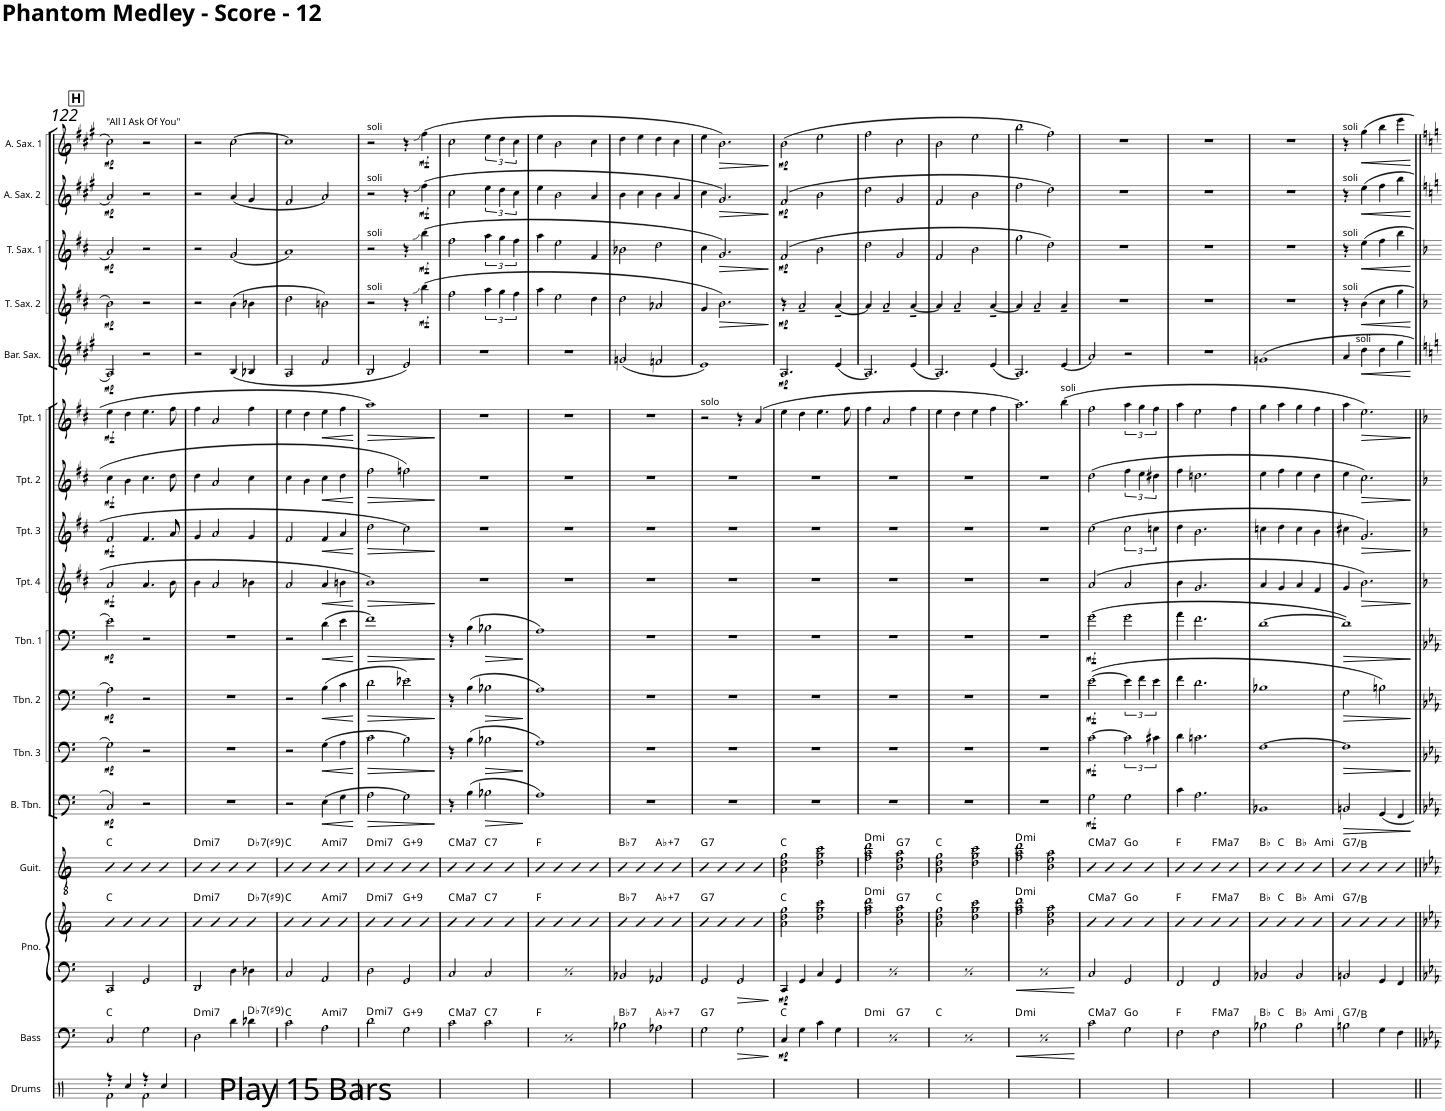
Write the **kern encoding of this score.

**kern	**kern	**dynam	**harte	**kern	**kern	**dynam	**harte	**kern	**harte	**kern	**dynam	**kern	**dynam	**kern	**dynam	**kern	**dynam	**kern	**dynam	**kern	**dynam	**kern	**dynam	**kern	**dynam	**kern	**dynam	**kern	**dynam	**kern	**dynam	**kern	**dynam	**kern	**dynam
*part17	*part16	*part16	*part16	*part15	*part15	*part15	*part15	*part14	*part14	*part13	*part13	*part12	*part12	*part11	*part11	*part10	*part10	*part9	*part9	*part8	*part8	*part7	*part7	*part6	*part6	*part5	*part5	*part4	*part4	*part3	*part3	*part2	*part2	*part1	*part1
*staff18	*staff17	*staff17	*	*staff16	*staff15	*staff15/16	*	*staff14	*	*staff13	*staff13	*staff12	*staff12	*staff11	*staff11	*staff10	*staff10	*staff9	*staff9	*staff8	*staff8	*staff7	*staff7	*staff6	*staff6	*staff5	*staff5	*staff4	*staff4	*staff3	*staff3	*staff2	*staff2	*staff1	*staff1
*I"Drums	*I"Bass	*	*	*I"Piano	*	*	*	*I"Guitar	*	*I"Bass Bone	*	*I"Trombone 3	*	*I"Trombone 2	*	*I"Trombone 1	*	*I"Trumpet 4	*	*I"Trumpet 3	*	*I"Trumpet 2	*	*I"Trumpet 1	*	*I"Bari Sax	*	*I"Tenor Sax 2	*	*I"Tenor Sax 1	*	*I"Alto Sax 2	*	*I"Alto Sax 1	*
*I'Drums	*I'Bass	*	*	*I'Pno.	*	*	*	*I'Guit.	*	*	*	*I'Tbn. 3	*	*I'Tbn. 2	*	*I'Tbn. 1	*	*I'Tpt. 4	*	*I'Tpt. 3	*	*I'Tpt. 2	*	*I'Tpt. 1	*	*I'Bar. Sax.	*	*I'T. Sax. 2	*	*I'T. Sax. 1	*	*I'A. Sax. 2	*	*I'A. Sax. 1	*
!!LO:PB:g=z
*clefX	*clefF4	*	*	*clefF4	*clefG2	*	*	*clefGv2	*	*clefF4	*	*clefF4	*	*clefF4	*	*clefF4	*	*clefG2	*	*clefG2	*	*clefG2	*	*clefG2	*	*clefG2	*	*clefG2	*	*clefG2	*	*clefG2	*	*clefG2	*
*	*Trd7c12	*	*	*	*	*	*	*	*	*	*	*	*	*	*	*	*	*Trd1c2	*	*Trd1c2	*	*Trd1c2	*	*Trd1c2	*	*Trd12c21	*	*Trd8c14	*	*Trd8c14	*	*Trd5c9	*	*Trd5c9	*
*k[]	*k[]	*	*	*k[]	*k[]	*	*	*k[]	*	*k[]	*	*k[]	*	*k[]	*	*k[]	*	*k[f#c#]	*	*k[f#c#]	*	*k[f#c#]	*	*k[f#c#]	*	*k[f#c#g#]	*	*k[f#c#]	*	*k[f#c#]	*	*k[f#c#g#]	*	*k[f#c#g#]	*
*M4/4	*M4/4	*	*	*M4/4	*M4/4	*	*	*M4/4	*	*M4/4	*	*M4/4	*	*M4/4	*	*M4/4	*	*M4/4	*	*M4/4	*	*M4/4	*	*M4/4	*	*M4/4	*	*M4/4	*	*M4/4	*	*M4/4	*	*M4/4	*
=122	=122	=122	=122	=122	=122	=122	=122	=122	=122	=122	=122	=122	=122	=122	=122	=122	=122	=122	=122	=122	=122	=122	=122	=122	=122	=122	=122	=122	=122	=122	=122	=122	=122	=122	=122
*^	*	*	*	*	*	*	*	*	*	*	*	*	*	*	*	*	*	*	*	*	*	*	*	*	*	*	*	*	*	*	*	*	*	*	*
!	!	!	!	!	!	!	!	!	!	!	!	!LO:DY:b	!	!LO:DY:b	!	!LO:DY:b	!	!LO:DY:b	!	!LO:DY:b	!	!LO:DY:b	!	!LO:DY:b	!	!LO:DY:b	!	!LO:DY:b	!	!LO:DY:b	!	!LO:DY:b	!	!LO:DY:b	!	!LO:DY:b
4r	2Rf\	2C/	.	C:maj	2CC/	4b	.	C:maj	4B	C:maj	2C/	mp	2G\	mp	2A\	mp	2e\	mp	2a/	mf	2f#/	mf	4cc#\	mf	4ee\	mf	2A/	mp	2b\	mp	2a/	mp	2a/	mp	2cc#\	mp
4Rcc/	.	.	.	.	.	4b	.	.	4B	.	.	.	.	.	.	.	.	.	.	.	.	.	4b\	.	4dd\	.	.	.	.	.	.	.	.	.	.	.
4r	2Rf\	2G\	.	.	2GG/	4b	.	.	4B	.	2r	.	2r	.	2r	.	2r	.	4.a/	.	4.f#/	.	4.cc#\	.	4.ee\	.	2r	.	2r	.	2r	.	2r	.	2r	.
4Rcc/	.	.	.	.	.	4b	.	.	4B	.	.	.	.	.	.	.	.	.	.	.	.	.	.	.	.	.	.	.	.	.	.	.	.	.	.	.
.	.	.	.	.	.	.	.	.	.	.	.	.	.	.	.	.	.	.	8b\	.	8a/	.	8dd\	.	8ff#\	.	.	.	.	.	.	.	.	.	.	.
*v	*v	*	*	*	*	*	*	*	*	*	*	*	*	*	*	*	*	*	*	*	*	*	*	*	*	*	*	*	*	*	*	*	*	*	*	*
=123	=123	=123	=123	=123	=123	=123	=123	=123	=123	=123	=123	=123	=123	=123	=123	=123	=123	=123	=123	=123	=123	=123	=123	=123	=123	=123	=123	=123	=123	=123	=123	=123	=123	=123	=123
!LO:TX:a:t=Play 15 Bars	!	!	!LO:H:kt=mi7	!	!	!	!LO:H:kt=mi7	!	!LO:H:kt=mi7	!	!	!	!	!	!	!	!	!	!	!	!	!	!	!	!	!	!	!	!	!	!	!	!	!	!
1ryy	2D\	.	D:min7	2DD/	4b	.	D:min7	4B	D:min7	1r	.	1r	.	1r	.	1r	.	4b\	.	4g/	.	4dd\	.	4ff#\	.	2r	.	2r	.	2r	.	2r	.	2r	.
.	.	.	.	.	4b	.	.	4B	.	.	.	.	.	.	.	.	.	2a/	.	2a/	.	2a/	.	2a/	.	.	.	.	.	.	.	.	.	.	.
.	4d\	.	.	4D\	4b	.	.	4B	.	.	.	.	.	.	.	.	.	.	.	.	.	.	.	.	.	(4B/	.	(4b\	.	(2g/	.	(4a/	.	[2cc#\	.
!	!	!	!LO:H:kt=7	!	!	!	!LO:H:kt=7	!	!LO:H:kt=7	!	!	!	!	!	!	!	!	!	!	!	!	!	!	!	!	!	!	!	!	!	!	!	!	!	!
.	4d-X\	.	Db:7(#9)	4D-X\	4b	.	Db:7(#9)	4B	Db:7(#9)	.	.	.	.	.	.	.	.	4b-X\	.	4g/	.	4cc#\	.	4ff#\	.	4B-X/	.	4b-X\	.	.	.	4g#/	.	.	.
=124	=124	=124	=124	=124	=124	=124	=124	=124	=124	=124	=124	=124	=124	=124	=124	=124	=124	=124	=124	=124	=124	=124	=124	=124	=124	=124	=124	=124	=124	=124	=124	=124	=124	=124	=124
1ryy	2c\	.	C:maj	2C/	4b	.	C:maj	4B	C:maj	2r	.	2r	.	2r	.	2r	.	2a/	.	2f#/	.	4cc#\	.	4ee\	.	2A/	.	2dd\	.	1a)	.	2f#/	.	1cc#]	.
.	.	.	.	.	4b	.	.	4B	.	.	.	.	.	.	.	.	.	.	.	.	.	4b\	.	4dd\	.	.	.	.	.	.	.	.	.	.	.
!	!	!	!LO:H:kt=mi7	!	!	!	!LO:H:kt=mi7	!	!LO:H:kt=mi7	!	!LO:HP:b	!	!LO:HP:b	!	!LO:HP:b	!	!LO:HP:b	!	!LO:HP:b	!	!LO:HP:b	!	!LO:HP:b	!	!LO:HP:b	!	!	!	!	!	!	!	!	!	!
.	2A\	.	A:min7	2AA/	4b	.	A:min7	4B	A:min7	(4E\	<	(4G\	<	(4B\	<	(4d\	<	4a/	<	4f#/	<	4cc#\	<	4ee\	<	2f#/	.	2bn\)	.	.	.	2a/)	.	.	.
.	.	.	.	.	4b	.	.	4B	.	4G\	.	4A\	.	4c\	.	4e\	.	4bn\	.	4a/	.	4dd\	.	4ff#\	.	.	.	.	.	.	.	.	.	.	.
.	.	.	.	.	.	.	.	.	.	.	[	.	[	.	[	.	[	.	[	.	[	.	[	.	[	.	.	.	.	.	.	.	.	.	.
=125	=125	=125	=125	=125	=125	=125	=125	=125	=125	=125	=125	=125	=125	=125	=125	=125	=125	=125	=125	=125	=125	=125	=125	=125	=125	=125	=125	=125	=125	=125	=125	=125	=125	=125	=125
!	!	!	!	!	!	!	!	!	!	!	!	!	!	!	!	!	!	!	!	!	!	!	!	!	!	!	!	!	!	!	!	!	!	!LO:TX:a:t=soli	!
!	!	!	!	!	!	!	!	!	!	!	!	!	!	!	!	!	!	!	!	!	!	!	!	!	!	!	!	!	!	!	!	!LO:TX:a:t=soli	!	!	!
!	!	!	!	!	!	!	!	!	!	!	!	!	!	!	!	!	!	!	!	!	!	!	!	!	!	!	!	!	!	!LO:TX:a:t=soli	!	!	!	!	!
!	!	!	!	!	!	!	!	!	!	!	!	!	!	!	!	!	!	!	!	!	!	!	!	!	!	!	!	!LO:TX:a:t=soli	!	!	!	!	!	!	!
!	!	!	!LO:H:kt=mi7	!	!	!	!LO:H:kt=mi7	!	!LO:H:kt=mi7	!	!LO:HP:b	!	!LO:HP:b	!	!LO:HP:b	!	!LO:HP:b	!	!LO:HP:b	!	!LO:HP:b	!	!LO:HP:b	!	!LO:HP:b	!	!	!	!	!	!	!	!	!	!
1ryy	2d\	.	D:min7	2D\	4b	.	D:min7	4B	D:min7	2A\	>	2c\	>	2d\	>	1f)	>	1b	>	2dd\	>	2ff#\	>	1aa	>	2B/	.	2r	.	2r	.	2r	.	2r	.
.	.	.	.	.	4b	.	.	4B	.	.	.	.	.	.	.	.	.	.	.	.	.	.	.	.	.	.	.	.	.	.	.	.	.	.	.
!	!	!	!LO:H:kt=7	!	!	!	!LO:H:kt=7	!	!LO:H:kt=7	!	!	!	!	!	!	!	!	!	!	!	!	!	!	!	!	!	!	!	!	!	!	!	!	!	!
.	2G\	.	G:aug(b7,9)	2GG/	4b	.	G:aug(b7,9)	4B	G:aug(b7,9)	2G\)	.	2B\)	.	2e-X\)	.	.	.	.	.	2cc#\	.	2ffn\	.	.	.	2e/)	.	4r	.	4r	.	4r	.	4r	.
!	!	!	!	!	!	!	!	!	!	!	!	!	!	!	!	!	!	!	!	!	!	!	!	!	!	!	!	!	!LO:DY:b	!	!LO:DY:b	!	!LO:DY:b	!	!LO:DY:b
.	.	.	.	.	4b	.	.	4B	.	.	.	.	.	.	.	.	.	.	.	.	.	.	.	.	.	.	.	(4bb\	mf	(4bb\	mf	(4ff#\	mf	(4ff#\	mf
.	.	.	.	.	.	.	.	.	.	.	]	.	]	.	]	.	]	.	]	.	]	.	]	.	]	.	.	.	.	.	.	.	.	.	.
=126	=126	=126	=126	=126	=126	=126	=126	=126	=126	=126	=126	=126	=126	=126	=126	=126	=126	=126	=126	=126	=126	=126	=126	=126	=126	=126	=126	=126	=126	=126	=126	=126	=126	=126	=126
!	!	!	!LO:H:kt=Ma7	!	!	!	!LO:H:kt=Ma7	!	!LO:H:kt=Ma7	!	!	!	!	!	!	!	!	!	!	!	!	!	!	!	!	!	!	!	!	!	!	!	!	!	!
1ryy	2c\	.	C:maj7	2C/	4b	.	C:maj7	4B	C:maj7	4r	.	4r	.	4r	.	4r	.	1r	.	1r	.	1r	.	1r	.	1r	.	2ff#\	.	2ff#\	.	2cc#\	.	2cc#\	.
.	.	.	.	.	4b	.	.	4B	.	(4B\	.	(4B\	.	(4B\	.	(4B\	.	.	.	.	.	.	.	.	.	.	.	.	.	.	.	.	.	.	.
!	!	!	!LO:H:kt=7	!	!	!	!LO:H:kt=7	!	!LO:H:kt=7	!	!LO:HP:b	!	!LO:HP:b	!	!LO:HP:b	!	!LO:HP:b	!	!	!	!	!	!	!	!	!	!	!	!	!	!	!	!	!	!
.	2c\	.	C:7	2C/	4bn	.	C:7	4Bn	C:7	2B-X\	>	2B-X\	>	2B-X\	>	2B-X\	>	.	.	.	.	.	.	.	.	.	.	6aa\	.	6aa\	.	6ee\	.	6ee\	.
.	.	.	.	.	.	.	.	.	.	.	.	.	.	.	.	.	.	.	.	.	.	.	.	.	.	.	.	6gg\	.	6gg\	.	6dd\	.	6dd\	.
.	.	.	.	.	4b	.	.	4B	.	.	.	.	.	.	.	.	.	.	.	.	.	.	.	.	.	.	.	.	.	.	.	.	.	.	.
.	.	.	.	.	.	.	.	.	.	.	.	.	.	.	.	.	.	.	.	.	.	.	.	.	.	.	.	6ff#\	.	6ff#\	.	6cc#\	.	6cc#\	.
.	.	.	.	.	.	.	.	.	.	.	]	.	]	.	]	.	]	.	.	.	.	.	.	.	.	.	.	.	.	.	.	.	.	.	.
=127	=127	=127	=127	=127	=127	=127	=127	=127	=127	=127	=127	=127	=127	=127	=127	=127	=127	=127	=127	=127	=127	=127	=127	=127	=127	=127	=127	=127	=127	=127	=127	=127	=127	=127	=127
!	!	!	!LO:H:kt=Ma7	!	!	!	!	!	!	!	!	!	!	!	!	!	!	!	!	!	!	!	!	!	!	!	!	!	!	!	!	!	!	!	!
1ryy	2c\	.	C:maj7	2C/	4b	.	F:maj	4B	F:maj	1A)	.	1A)	.	1A)	.	1A)	.	1r	.	1r	.	1r	.	1r	.	1r	.	4aa\	.	4aa\	.	4ee\	.	4ee\	.
.	.	.	.	.	4b	.	.	4B	.	.	.	.	.	.	.	.	.	.	.	.	.	.	.	.	.	.	.	2ee\	.	2ee\	.	2b\	.	2b\	.
!	!	!	!LO:H:kt=7	!	!	!	!	!	!	!	!	!	!	!	!	!	!	!	!	!	!	!	!	!	!	!	!	!	!	!	!	!	!	!	!
.	2c\	.	C:7	2C/	4b	.	.	4B	.	.	.	.	.	.	.	.	.	.	.	.	.	.	.	.	.	.	.	.	.	.	.	.	.	.	.
.	.	.	.	.	4b	.	.	4B	.	.	.	.	.	.	.	.	.	.	.	.	.	.	.	.	.	.	.	4dd\	.	4f#/	.	4a/	.	4cc#\	.
=128	=128	=128	=128	=128	=128	=128	=128	=128	=128	=128	=128	=128	=128	=128	=128	=128	=128	=128	=128	=128	=128	=128	=128	=128	=128	=128	=128	=128	=128	=128	=128	=128	=128	=128	=128
!	!	!	!LO:H:kt=7	!	!	!	!LO:H:kt=7	!	!LO:H:kt=7	!	!	!	!	!	!	!	!	!	!	!	!	!	!	!	!	!	!	!	!	!	!	!	!	!	!
1ryy	2B-X\	.	Bb:7	2BB-X/	4bn	.	Bb:7	4Bn	Bb:7	1r	.	1r	.	1r	.	1r	.	1r	.	1r	.	1r	.	1r	.	(2gn/	.	2dd\	.	2b-X\	.	4b\	.	4dd\	.
.	.	.	.	.	4b	.	.	4B	.	.	.	.	.	.	.	.	.	.	.	.	.	.	.	.	.	.	.	.	.	.	.	4cc#\	.	4ee\	.
!	!	!	!LO:H:kt=7	!	!	!	!LO:H:kt=7	!	!LO:H:kt=7	!	!	!	!	!	!	!	!	!	!	!	!	!	!	!	!	!	!	!	!	!	!	!	!	!	!
.	2A-X\	.	Ab:aug(b7)	2AA-X/	4b	.	Ab:aug(b7)	4B	Ab:aug(b7)	.	.	.	.	.	.	.	.	.	.	.	.	.	.	.	.	2fn/	.	2a-X/	.	2dd\	.	4b\	.	4dd\	.
.	.	.	.	.	4b	.	.	4B	.	.	.	.	.	.	.	.	.	.	.	.	.	.	.	.	.	.	.	.	.	.	.	4a/	.	4cc#\	.
=129	=129	=129	=129	=129	=129	=129	=129	=129	=129	=129	=129	=129	=129	=129	=129	=129	=129	=129	=129	=129	=129	=129	=129	=129	=129	=129	=129	=129	=129	=129	=129	=129	=129	=129	=129
!	!	!	!LO:H:kt=7	!	!	!	!LO:H:kt=7	!	!LO:H:kt=7	!	!	!	!	!	!	!	!	!	!	!	!	!	!	!LO:TX:a:t=solo	!	!	!	!	!	!	!	!	!	!	!
1ryy	2G\	.	G:7	2GG/	4b	.	G:7	4B	G:7	1r	.	1r	.	1r	.	1r	.	1r	.	1r	.	1r	.	2r	.	1e)	.	4g/	.	4cc#\	.	4cc#\	.	4ee\	.
!	!	!	!	!	!	!	!	!	!	!	!	!	!	!	!	!	!	!	!	!	!	!	!	!	!	!	!	!	!LO:HP:b	!	!LO:HP:b	!	!LO:HP:b	!	!LO:HP:b
.	.	.	.	.	4b	.	.	4B	.	.	.	.	.	.	.	.	.	.	.	.	.	.	.	.	.	.	.	2.b\)	>	2.g/)	>	2.g#/)	>	2.b\)	>
!	!	!LO:HP:b	!	!	!	!	!	!	!	!	!	!	!	!	!	!	!	!	!	!	!	!	!	!	!	!	!	!	!	!	!	!	!	!	!
.	2G\	>	.	2GG/	4b	.	.	4B	.	.	.	.	.	.	.	.	.	.	.	.	.	.	.	4r	.	.	.	.	.	.	.	.	.	.	.
.	.	.	.	.	4b	.	.	4B	.	.	.	.	.	.	.	.	.	.	.	.	.	.	.	(4a/	.	.	.	.	.	.	.	.	.	.	.
.	.	]	.	.	.	.	.	.	.	.	.	.	.	.	.	.	.	.	.	.	.	.	.	.	.	.	.	.	]	.	]	.	]	.	]
=130	=130	=130	=130	=130	=130	=130	=130	=130	=130	=130	=130	=130	=130	=130	=130	=130	=130	=130	=130	=130	=130	=130	=130	=130	=130	=130	=130	=130	=130	=130	=130	=130	=130	=130	=130
!	!	!LO:DY:b	!	!	!	!LO:DY:b=2	!	!	!	!	!	!	!	!	!	!	!	!	!	!	!	!	!	!	!	!	!LO:DY:b	!	!LO:DY:b	!	!LO:DY:b	!	!LO:DY:b	!	!LO:DY:b
1ryy	4C/	mp	C:maj	4CC/	2a\ 2dd\ 2gg\	mp	C:maj	2A\ 2d\ 2g\	C:maj	1r	.	1r	.	1r	.	1r	.	1r	.	1r	.	1r	.	4ee\	.	2.A/	mp	4r	mp	(2f#/	mp	(2f#/	mp	(2b\	mp
.	4G\	.	.	4GG/	.	.	.	.	.	.	.	.	.	.	.	.	.	.	.	.	.	.	.	4dd\	.	.	.	2a~/	.	.	.	.	.	.	.
.	4c\	.	.	4C/	2dd\ 2gg\ 2ccc\	.	.	2d\ 2g\ 2cc\	.	.	.	.	.	.	.	.	.	.	.	.	.	.	.	4.ee\	.	.	.	.	.	2b\	.	2b\	.	2ee\	.
.	4G\	.	.	4GG/	.	.	.	.	.	.	.	.	.	.	.	.	.	.	.	.	.	.	.	.	.	(4e/	.	[4a~/	.	.	.	.	.	.	.
.	.	.	.	.	.	.	.	.	.	.	.	.	.	.	.	.	.	.	.	.	.	.	.	8ff#\	.	.	.	.	.	.	.	.	.	.	.
=131	=131	=131	=131	=131	=131	=131	=131	=131	=131	=131	=131	=131	=131	=131	=131	=131	=131	=131	=131	=131	=131	=131	=131	=131	=131	=131	=131	=131	=131	=131	=131	=131	=131	=131	=131
!	!	!LO:DY:b	!	!	!	!LO:DY:b=2	!LO:H:kt=mi	!	!LO:H:kt=mi	!	!	!	!	!	!	!	!	!	!	!	!	!	!	!	!	!	!	!	!	!	!	!	!	!	!
1ryy	4C/	mp	C:maj	4CC/	2ff\ 2aa\ 2ddd\	mp	D:min	2f\ 2a\ 2dd\	D:min	1r	.	1r	.	1r	.	1r	.	1r	.	1r	.	1r	.	4ff#\	.	2.A/)	.	4a/]	.	2dd\	.	2dd\	.	2ff#\	.
.	4G\	.	.	4GG/	.	.	.	.	.	.	.	.	.	.	.	.	.	.	.	.	.	.	.	2a/	.	.	.	2a~/	.	.	.	.	.	.	.
!	!	!	!	!	!	!	!LO:H:kt=7	!	!LO:H:kt=7	!	!	!	!	!	!	!	!	!	!	!	!	!	!	!	!	!	!	!	!	!	!	!	!	!	!
.	4c\	.	.	4C/	2b\ 2ee\ 2aa\	.	G:7	2B\ 2e\ 2a\	G:7	.	.	.	.	.	.	.	.	.	.	.	.	.	.	.	.	.	.	.	.	2g/	.	2g#/	.	2cc#\	.
.	4G\	.	.	4GG/	.	.	.	.	.	.	.	.	.	.	.	.	.	.	.	.	.	.	.	4ff#\	.	(4e/	.	[4a~/	.	.	.	.	.	.	.
=132	=132	=132	=132	=132	=132	=132	=132	=132	=132	=132	=132	=132	=132	=132	=132	=132	=132	=132	=132	=132	=132	=132	=132	=132	=132	=132	=132	=132	=132	=132	=132	=132	=132	=132	=132
!	!	!LO:DY:b	!	!	!	!LO:DY:b=2	!	!	!	!	!	!	!	!	!	!	!	!	!	!	!	!	!	!	!	!	!	!	!	!	!	!	!	!	!
1ryy	4C/	mp	C:maj	4CC/	2a\ 2dd\ 2gg\	mp	C:maj	2A\ 2d\ 2g\	C:maj	1r	.	1r	.	1r	.	1r	.	1r	.	1r	.	1r	.	4ee\	.	2.A/)	.	4a/]	.	2f#/	.	2f#/	.	2b\	.
.	4G\	.	.	4GG/	.	.	.	.	.	.	.	.	.	.	.	.	.	.	.	.	.	.	.	4dd\	.	.	.	2a~/	.	.	.	.	.	.	.
.	4c\	.	.	4C/	2dd\ 2gg\ 2ccc\	.	.	2d\ 2g\ 2cc\	.	.	.	.	.	.	.	.	.	.	.	.	.	.	.	4ee\	.	.	.	.	.	2b\	.	2b\	.	2ee\	.
.	4G\	.	.	4GG/	.	.	.	.	.	.	.	.	.	.	.	.	.	.	.	.	.	.	.	4ff#\	.	(4e/	.	[4a~/	.	.	.	.	.	.	.
=133	=133	=133	=133	=133	=133	=133	=133	=133	=133	=133	=133	=133	=133	=133	=133	=133	=133	=133	=133	=133	=133	=133	=133	=133	=133	=133	=133	=133	=133	=133	=133	=133	=133	=133	=133
!	!	!LO:DY:b	!	!	!	!LO:DY:b=2	!LO:H:kt=mi	!	!LO:H:kt=mi	!	!	!	!	!	!	!	!	!	!	!	!	!	!	!	!	!	!	!	!	!	!	!	!	!	!
1ryy	4C/	mp	C:maj	4CC/	2ff\ 2aa\ 2ddd\	mp	D:min	2f\ 2a\ 2dd\	D:min	1r	.	1r	.	1r	.	1r	.	1r	.	1r	.	1r	.	2.aa\)	.	2.A/)	.	4a/]	.	2gg\	.	2ff#\	.	2bb\	.
.	4G\	.	.	4GG/	.	.	.	.	.	.	.	.	.	.	.	.	.	.	.	.	.	.	.	.	.	.	.	2a~/	.	.	.	.	.	.	.
.	4c\	.	.	4C/	2b\ 2ee\ 2aa\	.	.	2B\ 2e\ 2a\	.	.	.	.	.	.	.	.	.	.	.	.	.	.	.	.	.	.	.	.	.	2dd\)	.	2dd\)	.	2ff#\)	.
!	!	!	!	!	!	!	!	!	!	!	!	!	!	!	!	!	!	!	!	!	!	!	!	!LO:TX:a:t=soli	!	!	!	!	!	!	!	!	!	!	!
.	4G\	.	.	4GG/	.	.	.	.	.	.	.	.	.	.	.	.	.	.	.	.	.	.	.	(4bb\	.	(4e/	.	4a~/	.	.	.	.	.	.	.
=134	=134	=134	=134	=134	=134	=134	=134	=134	=134	=134	=134	=134	=134	=134	=134	=134	=134	=134	=134	=134	=134	=134	=134	=134	=134	=134	=134	=134	=134	=134	=134	=134	=134	=134	=134
!	!	!	!LO:H:kt=Ma7	!	!	!	!LO:H:kt=Ma7	!	!LO:H:kt=Ma7	!	!LO:DY:b	!	!LO:DY:b	!	!LO:DY:b	!	!LO:DY:b	!	!	!	!	!	!	!	!	!	!	!	!	!	!	!	!	!	!
1ryy	2c\	.	C:maj7	2C/	4b	.	C:maj7	4f	C:maj7	2G\	mf	[2c\	mf	([2e\	mf	(2g\	mf	(2a/	.	(2cc#\	.	(2dd\	.	2ff#\	.	2a/)	.	1r	.	1r	.	1r	.	1r	.
.	.	.	.	.	4b	.	.	4f	.	.	.	.	.	.	.	.	.	.	.	.	.	.	.	.	.	.	.	.	.	.	.	.	.	.	.
.	2G\	.	G:dim	2GG/	4bn	.	G:dim	4f	G:dim	2G\	.	3c\]	.	6e\]	.	2g\	.	2a/	.	3cc#\	.	6ff#\	.	6aa\	.	2r	.	.	.	.	.	.	.	.	.
.	.	.	.	.	.	.	.	.	.	.	.	.	.	6f\	.	.	.	.	.	.	.	6ee\	.	6gg\	.	.	.	.	.	.	.	.	.	.	.
.	.	.	.	.	4b	.	.	4f	.	.	.	.	.	.	.	.	.	.	.	.	.	.	.	.	.	.	.	.	.	.	.	.	.	.	.
.	.	.	.	.	.	.	.	.	.	.	.	6c#X\	.	6e\	.	.	.	.	.	6ccn\	.	6dd#X\	.	6ff#\	.	.	.	.	.	.	.	.	.	.	.
=135	=135	=135	=135	=135	=135	=135	=135	=135	=135	=135	=135	=135	=135	=135	=135	=135	=135	=135	=135	=135	=135	=135	=135	=135	=135	=135	=135	=135	=135	=135	=135	=135	=135	=135	=135
1ryy	2F\	.	F:maj	2FF/	4b	.	F:maj	4Bn	F:maj	4c\	.	4d\	.	4f\	.	4a\	.	4b\	.	4dd\	.	4ff#\	.	4aa\	.	1r	.	1r	.	1r	.	1r	.	1r	.
.	.	.	.	.	4b	.	.	4B	.	2.A\	.	2.cn\	.	2.d\	.	2.f\	.	2.g/	.	2.b\	.	2.ddn\	.	2ee\	.	.	.	.	.	.	.	.	.	.	.
!	!	!	!LO:H:kt=Ma7	!	!	!	!LO:H:kt=Ma7	!	!LO:H:kt=Ma7	!	!	!	!	!	!	!	!	!	!	!	!	!	!	!	!	!	!	!	!	!	!	!	!	!	!
.	2F\	.	F:maj7	2FF/	4b	.	F:maj7	4B	F:maj7	.	.	.	.	.	.	.	.	.	.	.	.	.	.	.	.	.	.	.	.	.	.	.	.	.	.
.	.	.	.	.	4b	.	.	4B	.	.	.	.	.	.	.	.	.	.	.	.	.	.	.	4ff#\	.	.	.	.	.	.	.	.	.	.	.
=136	=136	=136	=136	=136	=136	=136	=136	=136	=136	=136	=136	=136	=136	=136	=136	=136	=136	=136	=136	=136	=136	=136	=136	=136	=136	=136	=136	=136	=136	=136	=136	=136	=136	=136	=136
*	*^	*	*	*	*	*	*	*	*	*	*	*	*	*	*	*	*	*	*	*	*	*	*	*	*	*	*	*	*	*	*	*	*	*	*
*	*	*^	*	*	*	*	*	*	*	*	*	*	*	*	*	*	*	*	*	*	*	*	*	*	*	*	*	*	*	*	*	*	*	*	*	*
1ryy	2B-X\	4ryy	2.ryy	.	Bb:maj	2BB-X/	4bn	.	Bb:maj	4Bn	Bb:maj	1BB-X	.	[1F	.	1B-X	.	[1d	.	4a/	.	4ccn\	.	4ee\	.	4gg\	.	1gn	.	1r	.	1r	.	1r	.	1r	.
.	.	2.ryy	.	.	C:maj	.	4b	.	C:maj	4B	C:maj	.	.	.	.	.	.	.	.	4g/	.	4dd\	.	4ff#\	.	4aa\	.	.	.	.	.	.	.	.	.	.	.
.	2B-\	.	.	.	Bb:maj	2BB-/	4bn	.	Bb:maj	4Bn	Bb:maj	.	.	.	.	.	.	.	.	4a/	.	4cc\	.	4ee\	.	4gg\	.	.	.	.	.	.	.	.	.	.	.
!	!	!	!	!	!LO:H:kt=mi	!	!	!	!LO:H:kt=mi	!	!LO:H:kt=mi	!	!	!	!	!	!	!	!	!	!	!	!	!	!	!	!	!	!	!	!	!	!	!	!	!	!
.	.	.	4ryy	.	A:min	.	4b	.	A:min	4B	A:min	.	.	.	.	.	.	.	.	4f#/	.	4b\	.	4dd\	.	4ff#\	.	.	.	.	.	.	.	.	.	.	.
=137	=137	=137	=137	=137	=137	=137	=137	=137	=137	=137	=137	=137	=137	=137	=137	=137	=137	=137	=137	=137	=137	=137	=137	=137	=137	=137	=137	=137	=137	=137	=137	=137	=137	=137	=137	=137	=137
!	!	!	!	!	!	!	!	!	!	!	!	!	!	!	!	!	!	!	!	!	!	!	!	!	!	!	!	!	!	!	!	!	!	!	!	!LO:TX:a:t=soli	!
!	!	!	!	!	!	!	!	!	!	!	!	!	!	!	!	!	!	!	!	!	!	!	!	!	!	!	!	!	!	!	!	!	!	!LO:TX:a:t=soli	!	!	!
!	!	!	!	!	!	!	!	!	!	!	!	!	!	!	!	!	!	!	!	!	!	!	!	!	!	!	!	!	!	!	!	!LO:TX:a:t=soli	!	!	!	!	!
!	!	!	!	!	!	!	!	!	!	!	!	!	!	!	!	!	!	!	!	!	!	!	!	!	!	!	!	!	!	!LO:TX:a:t=soli	!	!	!	!	!	!	!
!	!	!	!	!	!	!	!	!	!	!	!	!	!	!	!	!	!	!	!	!	!	!	!	!	!	!	!	!LO:TX:a:t=soli	!	!	!	!	!	!	!	!	!
!	!	!	!	!	!LO:H:kt=7	!	!	!	!LO:H:kt=7	!	!LO:H:kt=7	!	!LO:HP:b	!	!LO:HP:b	!	!LO:HP:b	!	!LO:HP:b	!	!	!	!	!	!	!	!	!	!	!	!	!	!	!	!	!	!
*	*v	*v	*v	*	*	*	*	*	*	*	*	*	*	*	*	*	*	*	*	*	*	*	*	*	*	*	*	*	*	*	*	*	*	*	*	*	*
1ryy	2Bn\	.	G:7/3	2BBn/	4b	.	G:7/3	4B	G:7/3	2BBn/	>	1F]	>	2G\	>	1d])	>	4g/	.	4cc#X\	.	4ee\	.	4aa\	.	4a/	.	4r	.	4r	.	4r	.	4r	.
!	!	!	!	!	!	!	!	!	!	!	!	!	!	!	!	!	!	!	!LO:HP:b	!	!LO:HP:b	!	!LO:HP:b	!	!LO:HP:b	!	!LO:HP:b	!	!LO:HP:b	!	!LO:HP:b	!	!LO:HP:b	!	!LO:HP:b
.	.	.	.	.	4b	.	.	4B	.	.	.	.	.	.	.	.	.	2.b\)	>	2.g/)	>	2.cc#\)	>	2.ee\)	>	4dd\	<	4b\	<	4ee\	<	4ee\	<	4gg#\	<
.	4G\	.	.	4GG/	4b	.	.	4B	.	4GG/	.	.	.	2Bn\)	.	.	.	.	.	.	.	.	.	.	.	4dd\	.	4cc#\	.	4ff#\	.	4ff#\	.	4bb\	.
.	4F\	.	.	4FF/	4b	.	.	4B	.	4FF/	.	.	.	.	.	.	.	.	.	.	.	.	.	.	.	4gg#\	.	4gg\	.	4bb\	.	4bb\	.	4eee\	.
.	.	.	.	.	.	.	.	.	.	.	]	.	]	.	]	.	]	.	]	.	]	.	]	.	]	.	[	.	[	.	[	.	[	.	[
=||	=||	=||	=||	=||	=||	=||	=||	=||	=||	=||	=||	=||	=||	=||	=||	=||	=||	=||	=||	=||	=||	=||	=||	=||	=||	=||	=||	=||	=||	=||	=||	=||	=||	=||	=||
*-	*-	*-	*-	*-	*-	*-	*-	*-	*-	*-	*-	*-	*-	*-	*-	*-	*-	*-	*-	*-	*-	*-	*-	*-	*-	*-	*-	*-	*-	*-	*-	*-	*-	*-	*-
